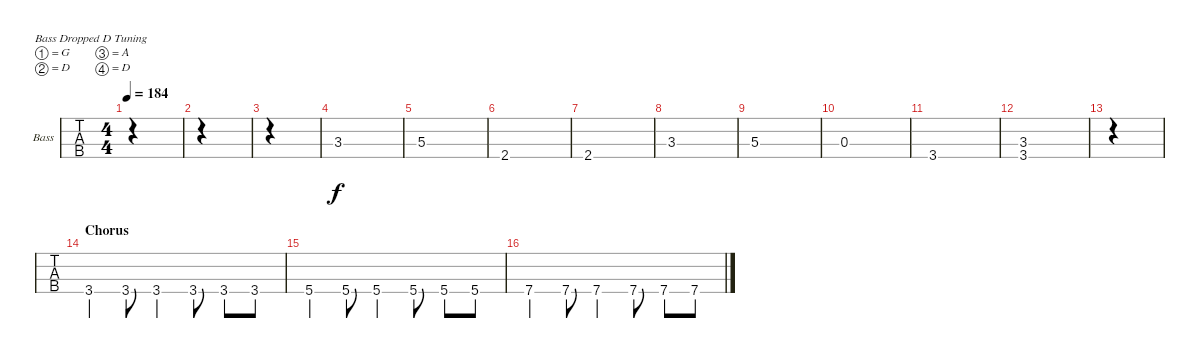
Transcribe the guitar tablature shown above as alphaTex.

\defaultSystemsLayout 4
\bracketExtendMode groupsimilarinstruments
\firstSystemTrackNameOrientation horizontal
\otherSystemsTrackNameOrientation horizontal
\track ("Bass (David)" "Bass") {instrument electricbassfinger}
\staff {tabs}
\tuning (G2 D2 A1 D1)
\ts (4 4)
\tempo 184
\clef f4
\ks c
|
|
|
3.3.1 |
5.3.1 |
2.4.1 |
2.4.1 |
3.3.1 |
5.3.1 |
0.3.1 |
3.4.1 |
(3.4 3.3).1 |
|
\section ("" "Chorus")
3.4.4 3.4.8 3.4.4 3.4.8 3.4.8 3.4.8 |
5.4.4 5.4.8 5.4.4 5.4.8 5.4.8 5.4.8 |
7.4.4 7.4.8 7.4.4 7.4.8 7.4.8 7.4.8
